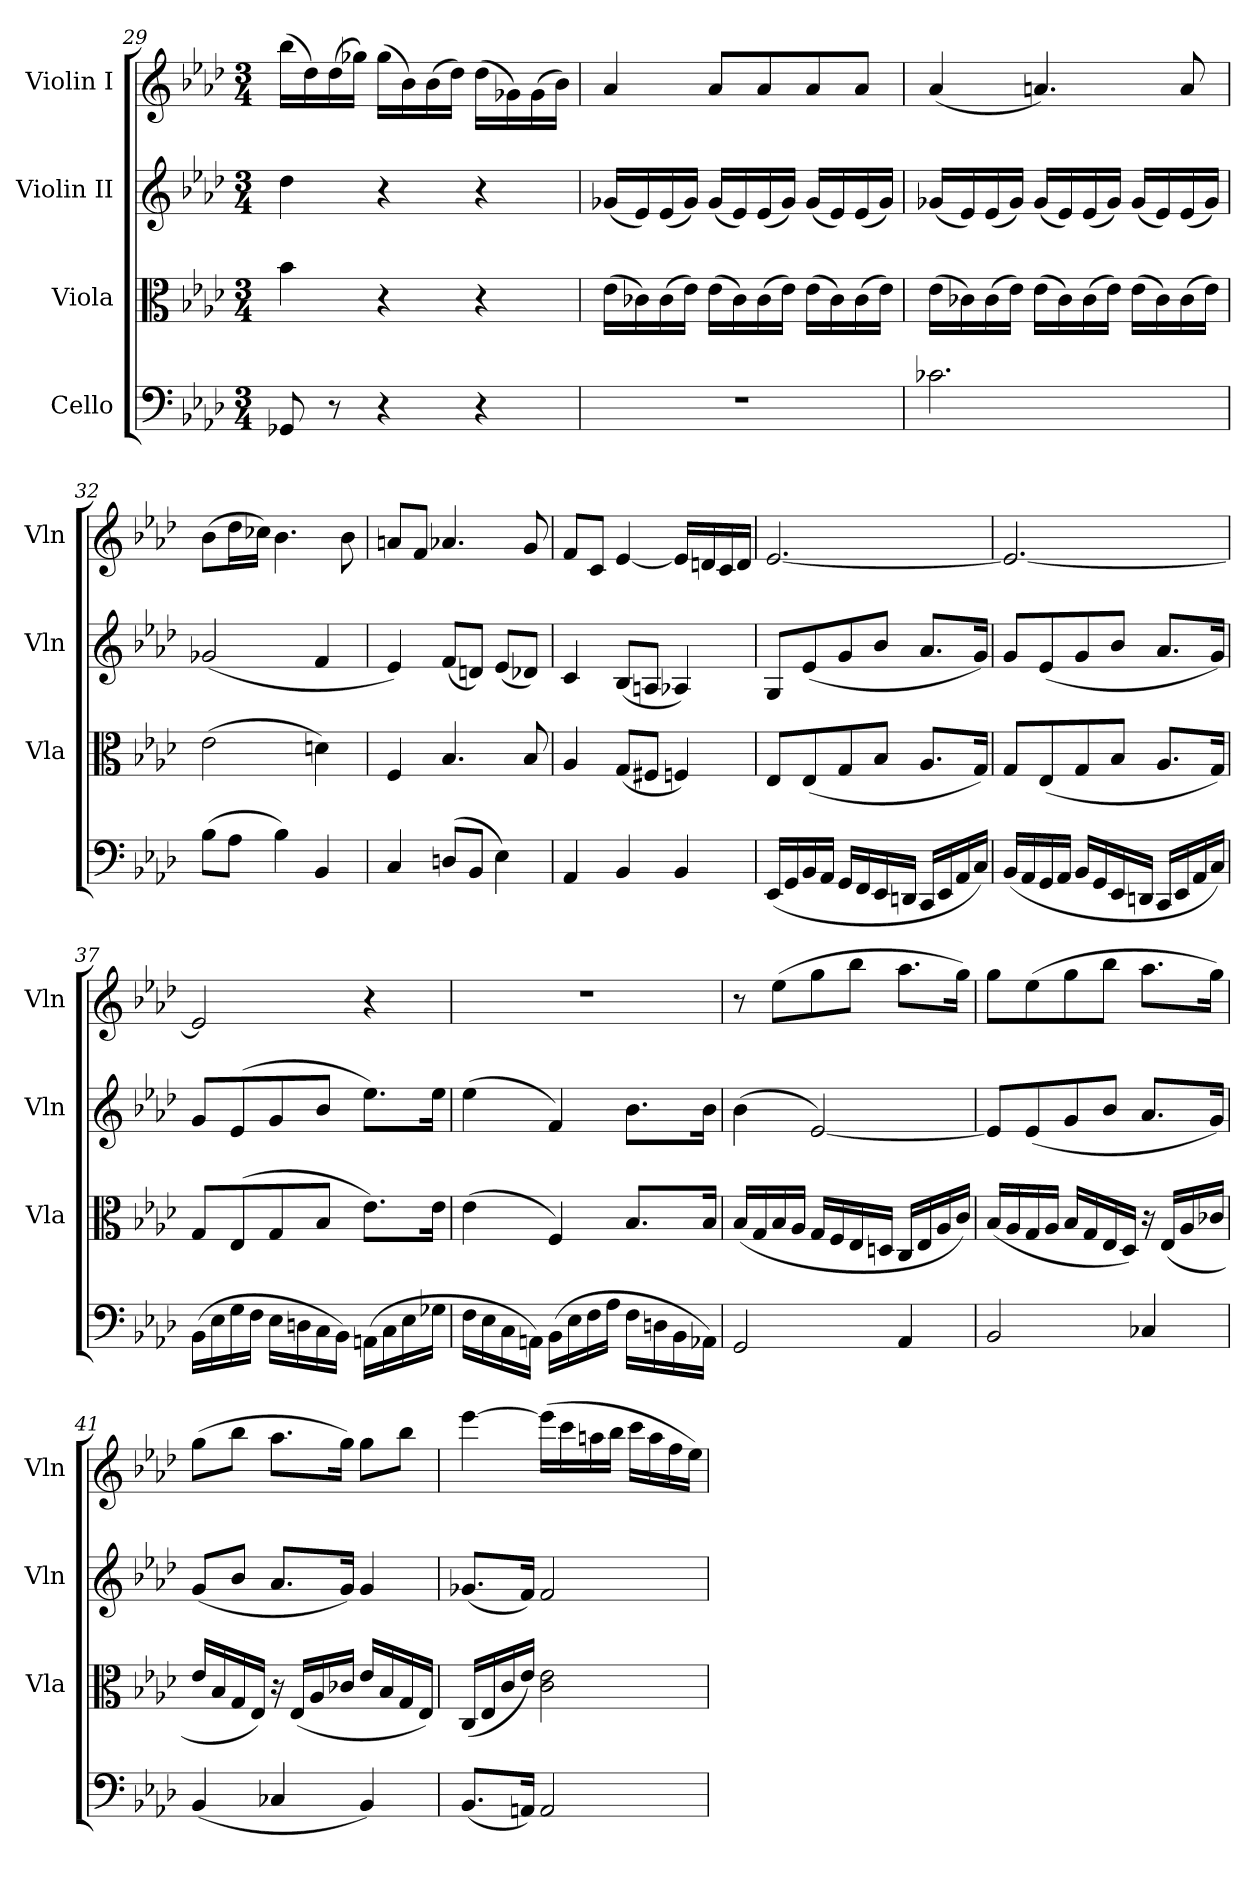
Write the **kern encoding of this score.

**kern	**kern	**kern	**kern
*part4	*part3	*part2	*part1
*staff4	*staff3	*staff2	*staff1
*I"Cello	*I"Viola	*I"Violin II	*I"Violin I
*	*I'Vla	*I'Vln	*I'Vln
*clefF4	*clefC3	*clefG2	*clefG2
*k[b-e-a-d-]	*k[b-e-a-d-]	*k[b-e-a-d-]	*k[b-e-a-d-]
*M3/4	*M3/4	*M3/4	*M3/4
=29	=29	=29	=29
8GG-X/	4b-\	4dd-\	(>16bb-\LL
.	.	.	16dd-\)
8r	.	.	(>16dd-\
.	.	.	16gg-X\JJ)
4r	4r	4r	(>16gg-\LL
.	.	.	16b-\)
.	.	.	(>16b-\
.	.	.	16dd-\JJ)
4r	4r	4r	(>16dd-\LL
.	.	.	16g-X\)
.	.	.	(>16g-\
.	.	.	16b-\JJ)
=30	=30	=30	=30
2.r	(>16e-\LL	(<16g-X/LL	4a-/
.	16c-X\)	16e-/)	.
.	(>16c-\	(<16e-/	.
.	16e-\JJ)	16g-/JJ)	.
.	(>16e-\LL	(<16g-/LL	8a-/L
.	16c-\)	16e-/)	.
.	(>16c-\	(<16e-/	8a-/
.	16e-\JJ)	16g-/JJ)	.
.	(>16e-\LL	(<16g-/LL	8a-/
.	16c-\)	16e-/)	.
.	(>16c-\	(<16e-/	8a-/J
.	16e-\JJ)	16g-/JJ)	.
=31	=31	=31	=31
2.c-X\	(>16e-\LL	(<16g-X/LL	(<4a-/
.	16c-X\)	16e-/)	.
.	(>16c-\	(<16e-/	.
.	16e-\JJ)	16g-/JJ)	.
.	(>16e-\LL	(<16g-/LL	4.an/)
.	16c-\)	16e-/)	.
.	(>16c-\	(<16e-/	.
.	16e-\JJ)	16g-/JJ)	.
.	(>16e-\LL	(<16g-/LL	.
.	16c-\)	16e-/)	.
.	(>16c-\	(<16e-/	8a/
.	16e-\JJ)	16g-/JJ)	.
=32	=32	=32	=32
(>8B-\L	(>2e-\	(<2g-X/	(>8b-\L
8A-\J	.	.	16dd-\L
.	.	.	16cc-X\JJ)
4B-\)	.	.	4.b-\
4BB-/	4dn\)	4f/	.
.	.	.	8b-\
=33	=33	=33	=33
4C/	4F/	4e-/)	8an/L
.	.	.	8f/J
(>8Dn/L	4.B-/	(<8f/L	4.a-X/
8BB-/J	.	8dn/J)	.
4E-\)	.	(<8e-/L	.
.	8B-/	8d-X/J)	8g/
=34	=34	=34	=34
4AA-/	4A-/	4c/	8f/L
.	.	.	8c/J
4BB-/	(<8G/L	(<8B-/L	[4e-/
.	8F#X/J	8An/J	.
4BB-/	4Fn/)	4A-X/)	16e-/LL]
.	.	.	16dn/
.	.	.	16c/
.	.	.	16d/JJ
!!LO:LB:g=z
=35	=35	=35	=35
(<16EE-/LL	8E-/L	8G/L	[2.e-/
16GG/	.	.	.
16BB-/	(<8E-/	(<8e-/	.
16AA-/JJ	.	.	.
16GG/LL	8G/	8g/	.
16FF/	.	.	.
16EE-/	8B-/J	8b-/J	.
16DDn/JJ	.	.	.
16CC/LL	8.A-/L	8.a-/L	.
16EE-/	.	.	.
16AA-/	.	.	.
16C/JJ)	16G/Jk)	16g/Jk)	.
=36	=36	=36	=36
(<16BB-/LL	8G/L	8g/L	2.e-/_
16AA-/	.	.	.
16GG/	(<8E-/	(<8e-/	.
16AA-/JJ	.	.	.
16BB-/LL	8G/	8g/	.
16GG/	.	.	.
16EE-/	8B-/J	8b-/J	.
16DDn/JJ	.	.	.
16CC/LL	8.A-/L	8.a-/L	.
16EE-/	.	.	.
16AA-/	.	.	.
16C/JJ)	16G/Jk)	16g/Jk)	.
=37	=37	=37	=37
(>16BB-\LL	8G/L	8g/L	2e-/]
16E-\	.	.	.
16G\	(>8E-/	(>8e-/	.
16F\JJ	.	.	.
16E-\LL	8G/	8g/	.
16Dn\	.	.	.
16C\	8B-/J	8b-/J	.
16BB-\JJ)	.	.	.
(>16AAn\LL	8.e-\L)	8.ee-\L)	4r
16C\	.	.	.
16E-\	.	.	.
16G-X\JJ	16e-\Jk	16ee-\Jk	.
=38	=38	=38	=38
16F\LL	(>4e-\	(>4ee-\	2.r
16E-\	.	.	.
16C\	.	.	.
16AAn\JJ)	.	.	.
(>16BB-\LL	4F/)	4f/)	.
16E-\	.	.	.
16F\	.	.	.
16A-\JJ	.	.	.
16F\LL	8.B-/L	8.b-\L	.
16Dn\	.	.	.
16BB-\	.	.	.
16AA-X\JJ)	16B-/Jk	16b-\Jk	.
=39	=39	=39	=39
2GG/	(<16B-/LL	(>4b-\	8r
.	16G/	.	.
.	16B-/	.	(>8ee-\L
.	16A-/JJ	.	.
.	16G/LL	[2e-/)	8gg\
.	16F/	.	.
.	16E-/	.	8bb-\J
.	16Dn/JJ	.	.
4AA-/	16C/LL	.	8.aa-\L
.	16E-/	.	.
.	16A-/	.	.
.	16c/JJ)	.	16gg\Jk)
=40	=40	=40	=40
2BB-/	(<16B-/LL	8e-/L]	8gg\L
.	16A-/	.	.
.	16G/	(<8e-/	(>8ee-\
.	16A-/JJ	.	.
.	16B-/LL	8g/	8gg\
.	16G/	.	.
.	16E-/	8b-/J	8bb-\J
.	16D-/JJ)	.	.
4C-X/	16r	8.a-/L	8.aa-\L
.	(<16E-/LL	.	.
.	16A-/	.	.
.	16c-X/JJ	16g/Jk)	16gg\Jk)
!!LO:PB:g=z
=41	=41	=41	=41
(<4BB-/	16e-/LL	(<8g/L	(>8gg\L
.	16B-/	.	.
.	16G/	8b-/J	8bb-\J
.	16E-/JJ)	.	.
4C-X/	16r	8.a-/L	8.aa-\L
.	(<16E-/LL	.	.
.	16A-/	.	.
.	16c-X/JJ	16g/Jk)	16gg\Jk)
4BB-/)	16e-/LL	4g/	8gg\L
.	16B-/	.	.
.	16G/	.	8bb-\J
.	16E-/JJ)	.	.
=42	=42	=42	=42
(<8.BB-/L	(<16C/LL	(<8.g-X/L	[4eee-\
.	16E-/	.	.
.	16c/	.	.
16AAn/Jk)	16e-/JJ)	16f/Jk)	.
2AA/	2c\ 2e-\	2f/	(>16eee-\LL]
.	.	.	16ccc\
.	.	.	16aan\
.	.	.	16bb-\JJ
.	.	.	16ccc\LL
.	.	.	16aa\
.	.	.	16ff\
.	.	.	16ee-\JJ)
=	=	=	=
*-	*-	*-	*-
